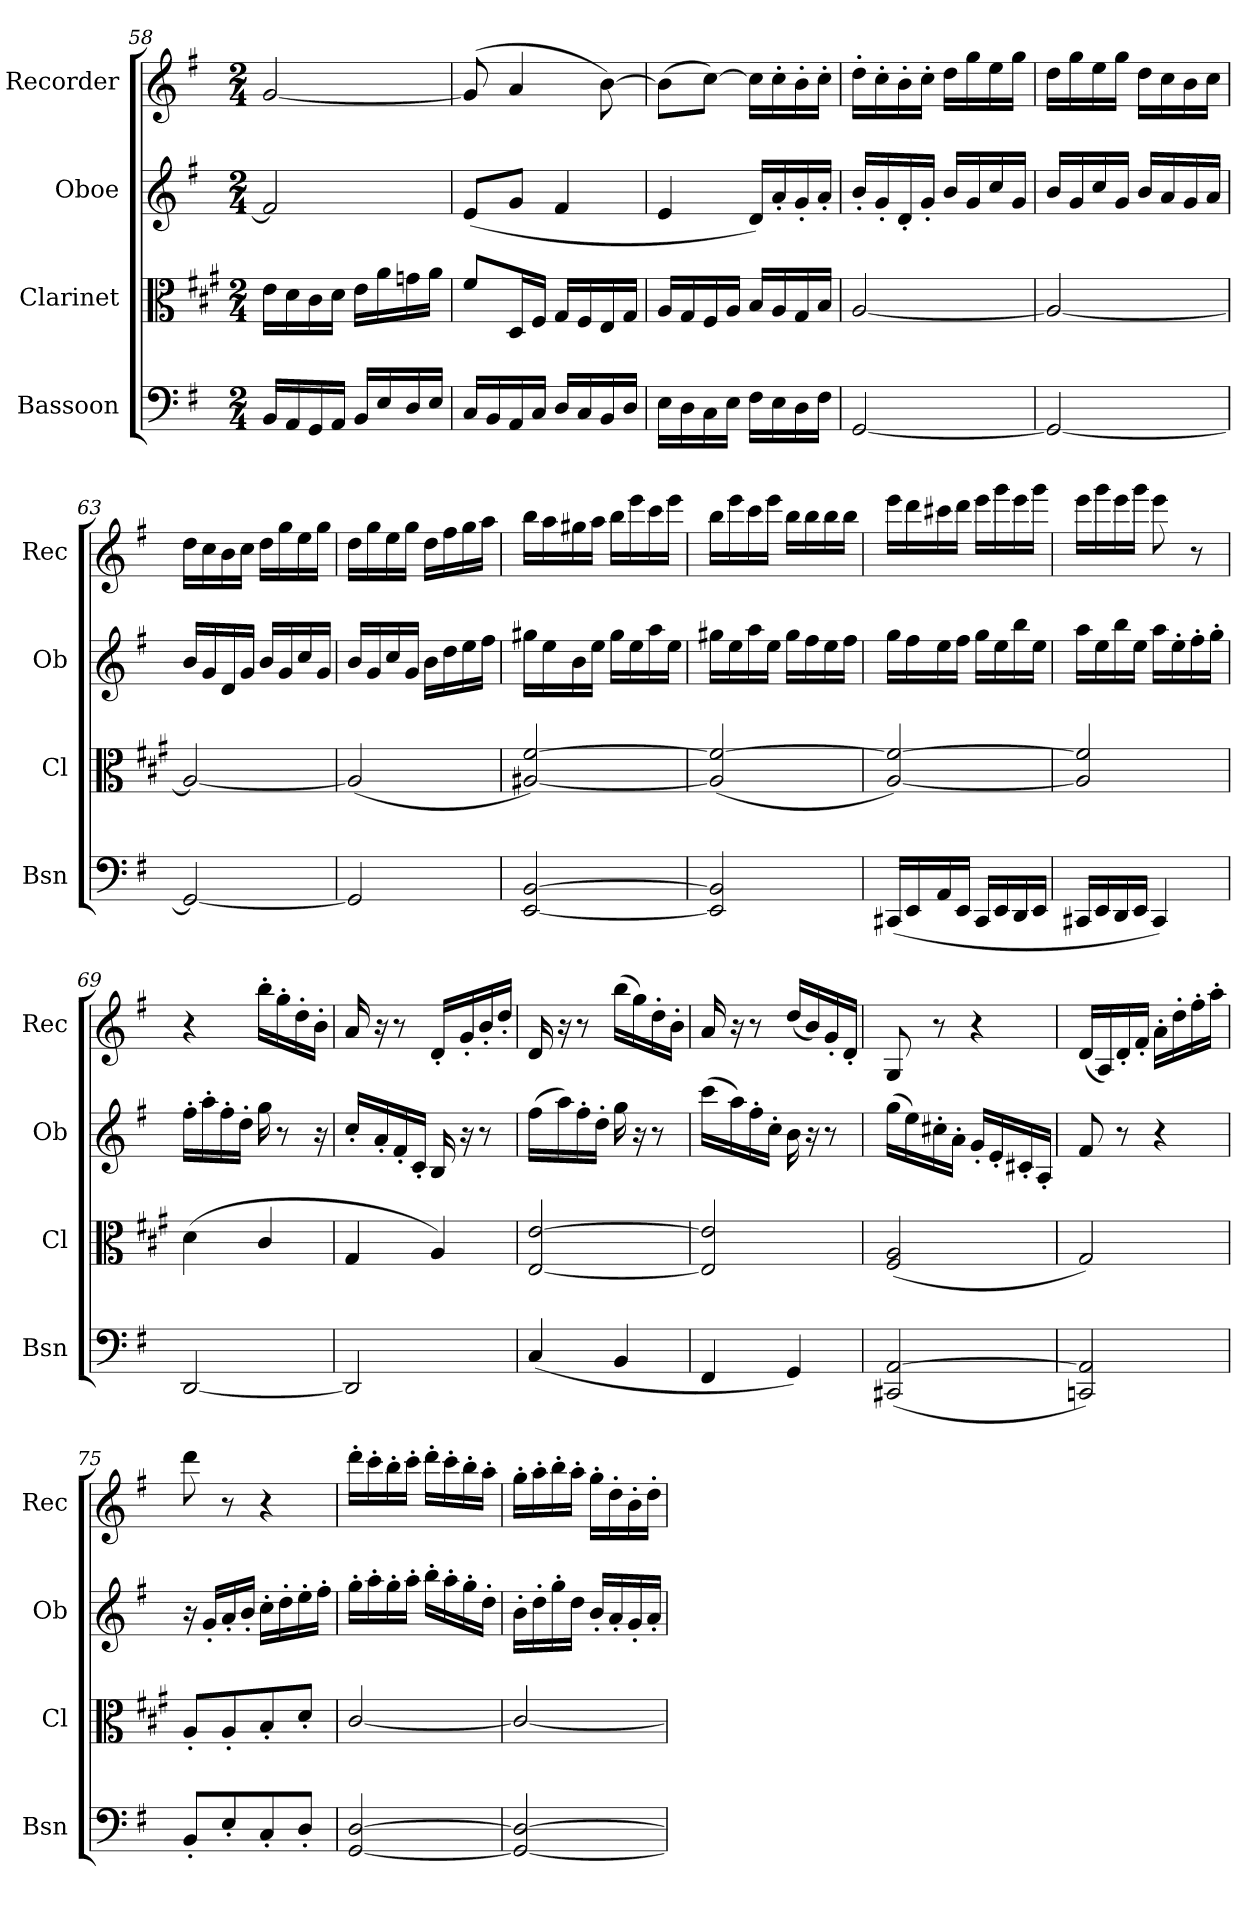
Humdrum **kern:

**kern	**kern	**kern	**kern
*part4	*part3	*part2	*part1
*staff4	*staff3	*staff2	*staff1
*I"Bassoon	*I"Clarinet	*I"Oboe	*I"Recorder
*I'Bsn	*I'Cl	*I'Ob	*I'Rec
*clefF4	*clefC3	*clefG2	*clefG2
*	*ITrd1c2	*	*
*k[f#]	*k[f#]	*k[f#]	*k[f#]
*M2/4	*M2/4	*M2/4	*M2/4
=58	=58	=58	=58
16BB/LL	16d\LL	2f/]	[2g/
16AA/	16c\	.	.
16GG/	16B\	.	.
16AA/JJ	16c\JJ	.	.
16BB/LL	16d\LL	.	.
16E/	16g\	.	.
16D/	16fn\	.	.
16E/JJ	16g\JJ	.	.
=59	=59	=59	=59
16C/LL	8e/L	(8e/L	(8g/]
16BB/	.	.	.
16AA/	16C/L	8g/J	4a/
16C/JJ	16E/JJ	.	.
16D/LL	16F#/LL	4f#/	.
16C/	16E/	.	.
16BB/	16D/	.	[8b\)
16D/JJ	16F#/JJ	.	.
=60	=60	=60	=60
16E\LL	16G/LL	4e/	(8b\L]
16D\	16F#/	.	.
16C\	16E/	.	[8cc\J)
16E\JJ	16G/JJ	.	.
16F#\LL	16A/LL	16d/LL)	16cc\LL]
16E\	16G/	16a'/	16cc'\
16D\	16F#/	16g'/	16b'\
16F#\JJ	16A/JJ	16a'/JJ	16cc'\JJ
=61	=61	=61	=61
[2GG/	[2G/	16b'/LL	16dd'\LL
.	.	16g'/	16cc'\
.	.	16d'/	16b'\
.	.	16g'/JJ	16cc'\JJ
.	.	16b/LL	16dd\LL
.	.	16g/	16gg\
.	.	16cc/	16ee\
.	.	16g/JJ	16gg\JJ
!!LO:LB:g=z
=62	=62	=62	=62
2GG/_	2G/_	16b/LL	16dd\LL
.	.	16g/	16gg\
.	.	16cc/	16ee\
.	.	16g/JJ	16gg\JJ
.	.	16b/LL	16dd\LL
.	.	16a/	16cc\
.	.	16g/	16b\
.	.	16a/JJ	16cc\JJ
=63	=63	=63	=63
2GG/_	2G/_	16b/LL	16dd\LL
.	.	16g/	16cc\
.	.	16d/	16b\
.	.	16g/JJ	16cc\JJ
.	.	16b/LL	16dd\LL
.	.	16g/	16gg\
.	.	16cc/	16ee\
.	.	16g/JJ	16gg\JJ
=64	=64	=64	=64
2GG/]	(2G/]	16b/LL	16dd\LL
.	.	16g/	16gg\
.	.	16cc/	16ee\
.	.	16g/JJ	16gg\JJ
.	.	16b\LL	16dd\LL
.	.	16dd\	16ff#\
.	.	16ee\	16gg\
.	.	16ff#\JJ	16aa\JJ
=65	=65	=65	=65
[2EE/ [2BB/	[2G#X/ [2e/)	16gg#X\LL	16bb\LL
.	.	16ee\	16aa\
.	.	16b\	16gg#X\
.	.	16ee\JJ	16aa\JJ
.	.	16gg#\LL	16bb\LL
.	.	16ee\	16eee\
.	.	16aa\	16ccc\
.	.	16ee\JJ	16eee\JJ
=66	=66	=66	=66
2EE/] 2BB/]	(2G#/] 2e/_	16gg#X\LL	16bb\LL
.	.	16ee\	16eee\
.	.	16aa\	16ccc\
.	.	16ee\JJ	16eee\JJ
.	.	16gg#\LL	16bb\LL
.	.	16ff#\	16bb\
.	.	16ee\	16bb\
.	.	16ff#\JJ	16bb\JJ
=67	=67	=67	=67
(16CC#X/LL	[2G/ 2e/_)	16gg\LL	16eee\LL
16EE/	.	16ff#\	16ddd\
16AA/	.	16ee\	16ccc#X\
16EE/JJ	.	16ff#\JJ	16ddd\JJ
16CC#/LL	.	16gg\LL	16eee\LL
16EE/	.	16ee\	16ggg\
16DD/	.	16bb\	16eee\
16EE/JJ	.	16ee\JJ	16ggg\JJ
!!LO:PB:g=z
=68	=68	=68	=68
16CC#X/LL	2G/] 2e/]	16aa\LL	16eee\LL
16EE/	.	16ee\	16ggg\
16DD/	.	16bb\	16eee\
16EE/JJ	.	16ee\JJ	16ggg\JJ
4CC#/)	.	16aa\LL	8eee\
.	.	16ee'\	.
.	.	16ff#'\	8r
.	.	16gg'\JJ	.
=69	=69	=69	=69
[2DD/	(4c\	16ff#'\LL	4r
.	.	16aa'\	.
.	.	16ff#'\	.
.	.	16dd'\JJ	.
.	4B/	16gg\	16bb'\LL
.	.	8r	16gg'\
.	.	.	16dd'\
.	.	16r	16b'\JJ
=70	=70	=70	=70
2DD/]	4F#/	16cc'/LL	16a/
.	.	16a'/	16r
.	.	16f#'/	8r
.	.	16c'/JJ	.
.	4G/)	16B/	16d'/LL
.	.	16r	16g'/
.	.	8r	16b'/
.	.	.	16dd'/JJ
=71	=71	=71	=71
(4C/	[2D/ [2d/	(16ff#\LL	16d/
.	.	16aa\)	16r
.	.	16ff#'\	8r
.	.	16dd'\JJ	.
4BB/	.	16gg\	(16bb\LL
.	.	16r	16gg\)
.	.	8r	16dd'\
.	.	.	16b'\JJ
=72	=72	=72	=72
4FF#/	2D/] 2d/]	(16ccc\LL	16a/
.	.	16aa\)	16r
.	.	16ff#'\	8r
.	.	16cc'\JJ	.
4GG/)	.	16b\	(16dd/LL
.	.	16r	16b/)
.	.	8r	16g'/
.	.	.	16d'/JJ
=73	=73	=73	=73
(2CC#X/ [2AA/	(2E/ 2G/	(16gg\LL	8G/
.	.	16ee\)	.
.	.	16cc#X'\	8r
.	.	16a'\JJ	.
.	.	16g'/LL	4r
.	.	16e'/	.
.	.	16c#X'/	.
.	.	16A'/JJ	.
=74	=74	=74	=74
2CCn/ 2AA/])	2F#/)	8f#/	(16d/LL
.	.	.	16A/)
.	.	8r	16d'/
.	.	.	16f#'/JJ
.	.	4r	16a'\LL
.	.	.	16dd'\
.	.	.	16ff#'\
.	.	.	16aa'\JJ
!!LO:LB:g=z
=75	=75	=75	=75
8BB'/L	8G'/L	16r	8ddd\
.	.	16g'/LL	.
8E'/	8G'/	16a'/	8r
.	.	16b'/JJ	.
8C'/	8A'/	16cc'\LL	4r
.	.	16dd'\	.
8D'/J	8c'/J	16ee'\	.
.	.	16ff#'\JJ	.
=76	=76	=76	=76
[2GG/ [2D/	[2B/	16gg'\LL	16ddd'\LL
.	.	16aa'\	16ccc'\
.	.	16gg'\	16bb'\
.	.	16aa'\JJ	16ccc'\JJ
.	.	16bb'\LL	16ddd'\LL
.	.	16aa'\	16ccc'\
.	.	16gg'\	16bb'\
.	.	16dd'\JJ	16aa'\JJ
=77	=77	=77	=77
2GG/_ 2D/_	2B/_	16b'\LL	16gg'\LL
.	.	16dd'\	16aa'\
.	.	16gg'\	16bb'\
.	.	16dd\JJ	16aa'\JJ
.	.	16b'/LL	16gg'\LL
.	.	16a'/	16dd'\
.	.	16g'/	16b'\
.	.	16a'/JJ	16dd'\JJ
=	=	=	=
*-	*-	*-	*-
